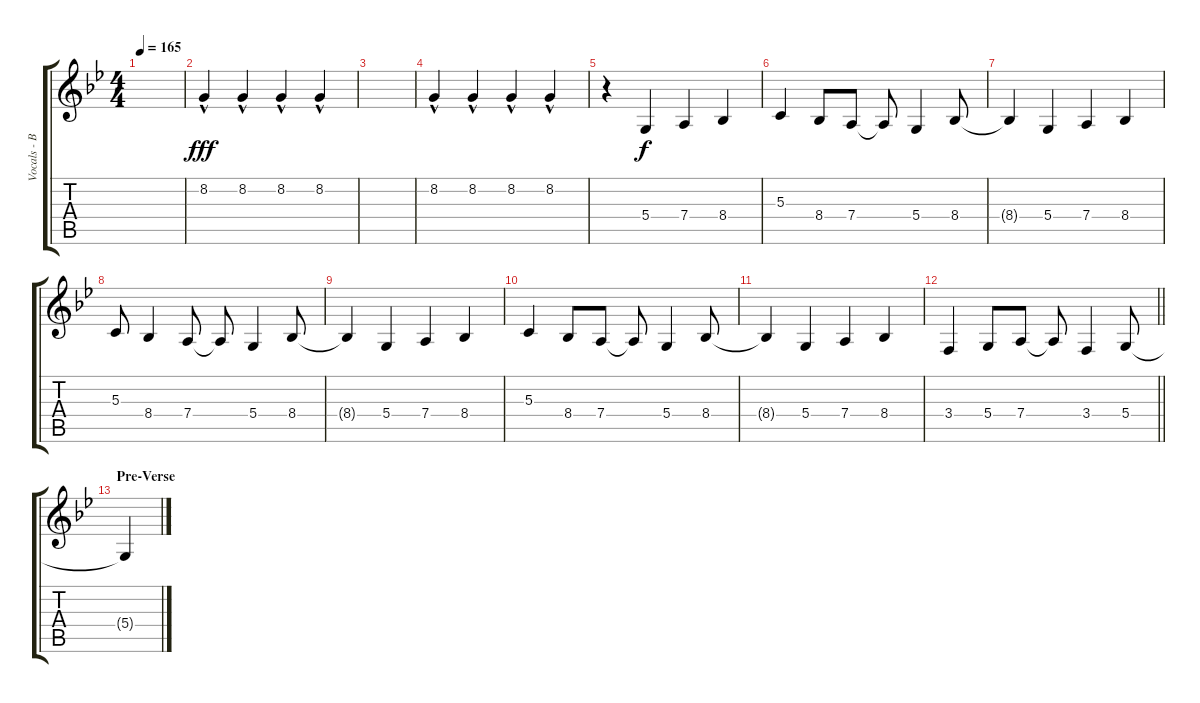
\track ("Vocals - Ben" "Vocals - B") {instrument lead1square}
\staff {score tabs}
\tuning (E4 B3 G3 D3 A2 D2) {hide}
\ts (4 4)
\tempo 165
\clef g2
\ks gminor
|
8.2{hac}.4{dy fff} 8.2{hac}.4 8.2{hac}.4 8.2{hac}.4 |
|
8.2{hac}.4 8.2{hac}.4 8.2{hac}.4 8.2{hac}.4 |
r.4 5.4.4{dy f} 7.4.4 8.4.4 |
5.3.4 8.4.8 7.4.8 7.4{t}.8 5.4.4 8.4.8 |
8.4{t}.4 5.4.4 7.4.4 8.4.4 |
5.3.8 8.4.4 7.4.8 7.4{t}.8 5.4.4 8.4.8 |
8.4{t}.4 5.4.4 7.4.4 8.4.4 |
5.3.4 8.4.8 7.4.8 7.4{t}.8 5.4.4 8.4.8 |
8.4{t}.4 5.4.4 7.4.4 8.4.4 |
\barLineRight lightlight
3.4.4 5.4.8 7.4.8 7.4{t}.8 3.4.4 5.4.8 |
\section ("" "Pre-Verse")
5.4{t}.4
